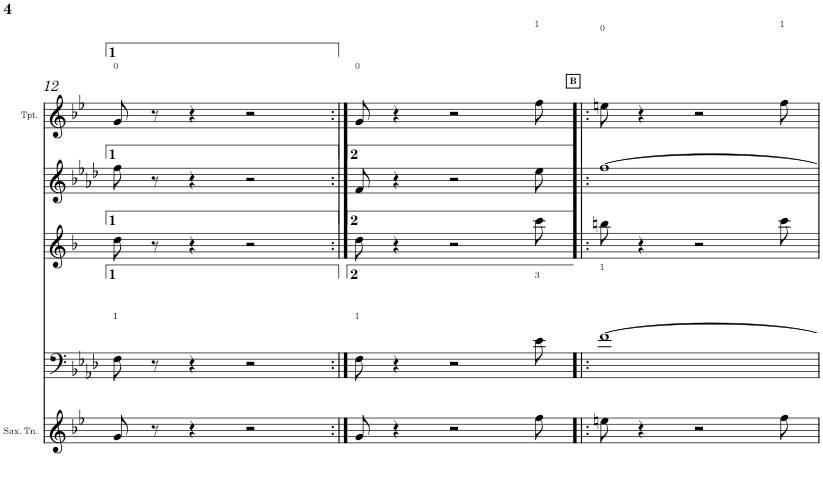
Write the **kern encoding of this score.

**kern	**kern	**kern	**kern	**kern
*part5	*part4	*part3	*part2	*part1
*staff5	*staff4	*staff3	*staff2	*staff1
*I"Saxofone Tenor	*I"Trombone	*I"Saxofone Alto	*I"Flauta	*I"Trumpet in Bb
*I'Sax. Tn.	*I'Trb	*	*I'Fl	*I'Tpt.
!!LO:PB:g=z
*clefG2	*clefF4	*clefG2	*clefG2	*clefG2
*Trd8c14	*	*Trd5c9	*	*Trd1c2
*k[b-e-]	*k[b-e-a-d-]	*k[b-]	*k[b-e-a-d-]	*k[b-e-]
*B-:	*A-:	*F:	*A-:	*B-:
*M4/4	*M4/4	*M4/4	*M4/4	*M4/4
=12	=12	=12	=12	=12
!	!	!	!	!LO:TX:a:t=0
!	!LO:TX:a:t=1	!	!	!
8g/	8F\	8dd\	8ff\	8g/
8r	8r	8r	8r	8r
4r	4r	4r	4r	4r
2r	2r	2r	2r	2r
=13:|!	=13:|!	=13:|!	=13:|!	=13:|!
!	!	!	!	!LO:TX:a:t=0
!	!LO:TX:a:t=1	!	!	!
8g/	8F\	8dd\	8f/	8g/
4r	4r	4r	4r	4r
2r	2r	2r	2r	2r
!	!	!	!	!LO:TX:a:t=1
!	!LO:TX:a:t=3	!	!	!
8ff\	8e-\	8ccc\	8ee-\	8ff\
!!LO:REH:place=s1:a:B:cj:t=B
=14!|:	=14!|:	=14!|:	=14!|:	=14!|:
!	!	!	!	!LO:TX:a:t=0
!	!LO:TX:a:t=1	!	!	!
8een\	[>1f	8bbn\	[>1ff	8een\
4r	.	4r	.	4r
2r	.	2r	.	2r
!	!	!	!	!LO:TX:a:t=1
8ff\	.	8ccc\	.	8ff\
=	=	=	=	=
*-	*-	*-	*-	*-
